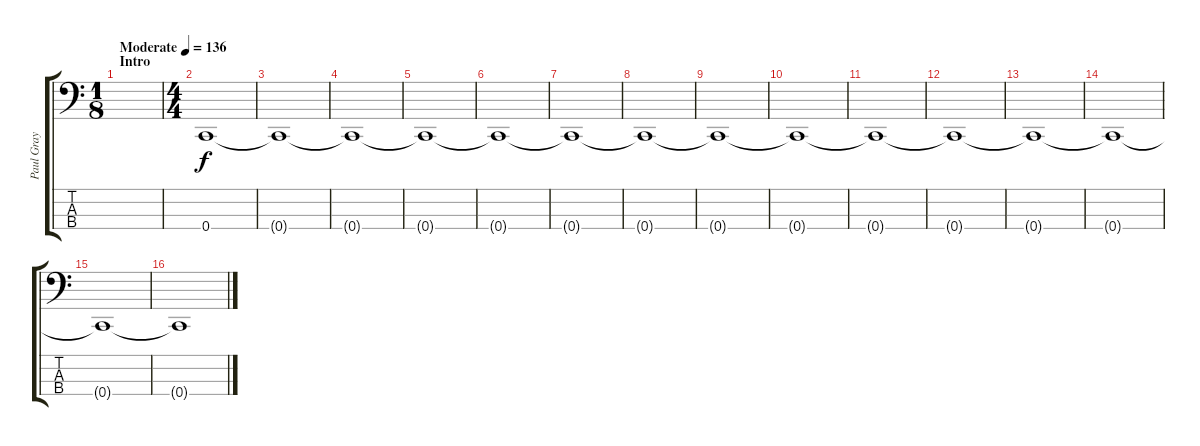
\track ("Paul Gray" "Paul Gray") {instrument electricbasspick}
\staff {score tabs}
\tuning (F2 C2 G1 C1) {hide}
\ts (1 8)
\section ("" "Intro")
\tempo (136 "Moderate")
\clef f4
\ks c
|
\ts (4 4)
0.4.1 |
0.4{t}.1 |
0.4{t}.1 |
0.4{t}.1 |
0.4{t}.1 |
0.4{t}.1 |
0.4{t}.1 |
0.4{t}.1 |
0.4{t}.1 |
0.4{t}.1 |
0.4{t}.1 |
0.4{t}.1 |
0.4{t}.1 |
0.4{t}.1 |
0.4{t}.1
